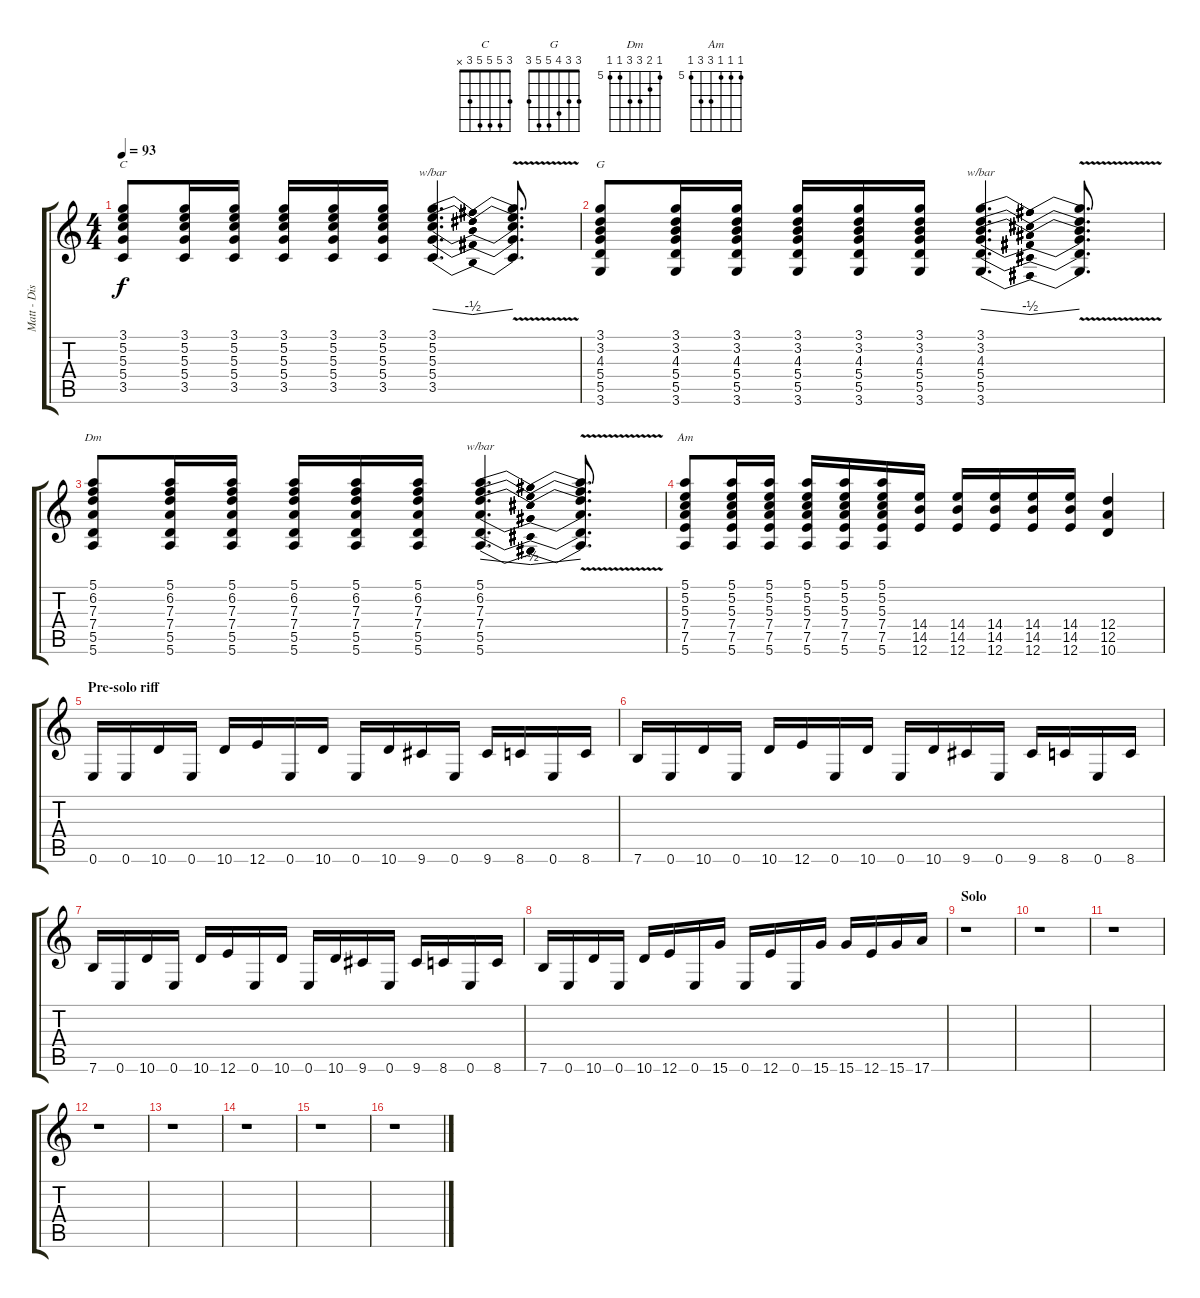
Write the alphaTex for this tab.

\track ("Matt - Distortion" "Matt - Dis") {instrument distortionguitar}
\staff {score tabs}
\tuning (E4 B3 G3 D3 A2 E2) {hide}
\chord ("C" 3 5 5 5 3 x)
\chord ("G" 3 3 4 5 5 3)
\chord ("Dm" 5 6 7 7 5 5) {firstfret 5}
\chord ("Am" 5 5 5 7 7 5) {firstfret 5}
\ts (4 4)
\tempo 93
\clef g2
\ks c
(3.1 5.2 5.3 5.4 3.5).8{ch "C" dy f} (3.1 5.2 5.3 5.4 3.5).16 (3.1 5.2 5.3 5.4 3.5).16 (3.1 5.2 5.3 5.4 3.5).16 (3.1 5.2 5.3 5.4 3.5).16 (3.1 5.2 5.3 5.4 3.5).16 (3.1 5.2 5.3 5.4 3.5).4{d tbe (dip default 0 0 30 -2 60 0)} (3.1{v t} 5.2{v t} 5.3{v t} 5.4{v t} 3.5{v t}).8{d} |
(3.1 3.2 4.3 5.4 5.5 3.6).8{ch "G"} (3.1 3.2 4.3 5.4 5.5 3.6).16 (3.1 3.2 4.3 5.4 5.5 3.6).16 (3.1 3.2 4.3 5.4 5.5 3.6).16 (3.1 3.2 4.3 5.4 5.5 3.6).16 (3.1 3.2 4.3 5.4 5.5 3.6).16 (3.1 3.2 4.3 5.4 5.5 3.6).4{d tbe (dip default 0 0 30 -2 60 0)} (3.1{v t} 3.2{v t} 4.3{v t} 5.4{v t} 5.5{v t} 3.6{v t}).8{d} |
(5.1 6.2 7.3 7.4 5.5 5.6).8{ch "Dm"} (5.1 6.2 7.3 7.4 5.5 5.6).16 (5.1 6.2 7.3 7.4 5.5 5.6).16 (5.1 6.2 7.3 7.4 5.5 5.6).16 (5.1 6.2 7.3 7.4 5.5 5.6).16 (5.1 6.2 7.3 7.4 5.5 5.6).16 (5.1 6.2 7.3 7.4 5.5 5.6).4{d tbe (dip default 0 0 30 -2 60 0)} (5.1{v t} 6.2{v t} 7.3{v t} 7.4{v t} 5.5{v t} 5.6{v t}).8{d} |
(5.1 5.2 5.3 7.4 7.5 5.6).8{ch "Am"} (5.1 5.2 5.3 7.4 7.5 5.6).16 (5.1 5.2 5.3 7.4 7.5 5.6).16 (5.1 5.2 5.3 7.4 7.5 5.6).16 (5.1 5.2 5.3 7.4 7.5 5.6).16 (5.1 5.2 5.3 7.4 7.5 5.6).16 (14.4 14.5 12.6).16 (14.4 14.5 12.6).16 (14.4 14.5 12.6).16 (14.4 14.5 12.6).16 (14.4 14.5 12.6).16 (12.4 12.5 10.6).4 |
\section ("" "Pre-solo riff")
0.6.16 0.6.16 10.6.16 0.6.16 10.6.16 12.6.16 0.6.16 10.6.16 0.6.16 10.6.16 9.6.16 0.6.16 9.6.16 8.6.16 0.6.16 8.6.16 |
7.6.16 0.6.16 10.6.16 0.6.16 10.6.16 12.6.16 0.6.16 10.6.16 0.6.16 10.6.16 9.6.16 0.6.16 9.6.16 8.6.16 0.6.16 8.6.16 |
7.6.16 0.6.16 10.6.16 0.6.16 10.6.16 12.6.16 0.6.16 10.6.16 0.6.16 10.6.16 9.6.16 0.6.16 9.6.16 8.6.16 0.6.16 8.6.16 |
7.6.16 0.6.16 10.6.16 0.6.16 10.6.16 12.6.16 0.6.16 15.6.16 0.6.16 12.6.16 0.6.16 15.6.16 15.6.16 12.6.16 15.6.16 17.6.16 |
\section ("" "Solo")
r.1 |
r.1 |
r.1 |
r.1 |
r.1 |
r.1 |
r.1 |
r.1
